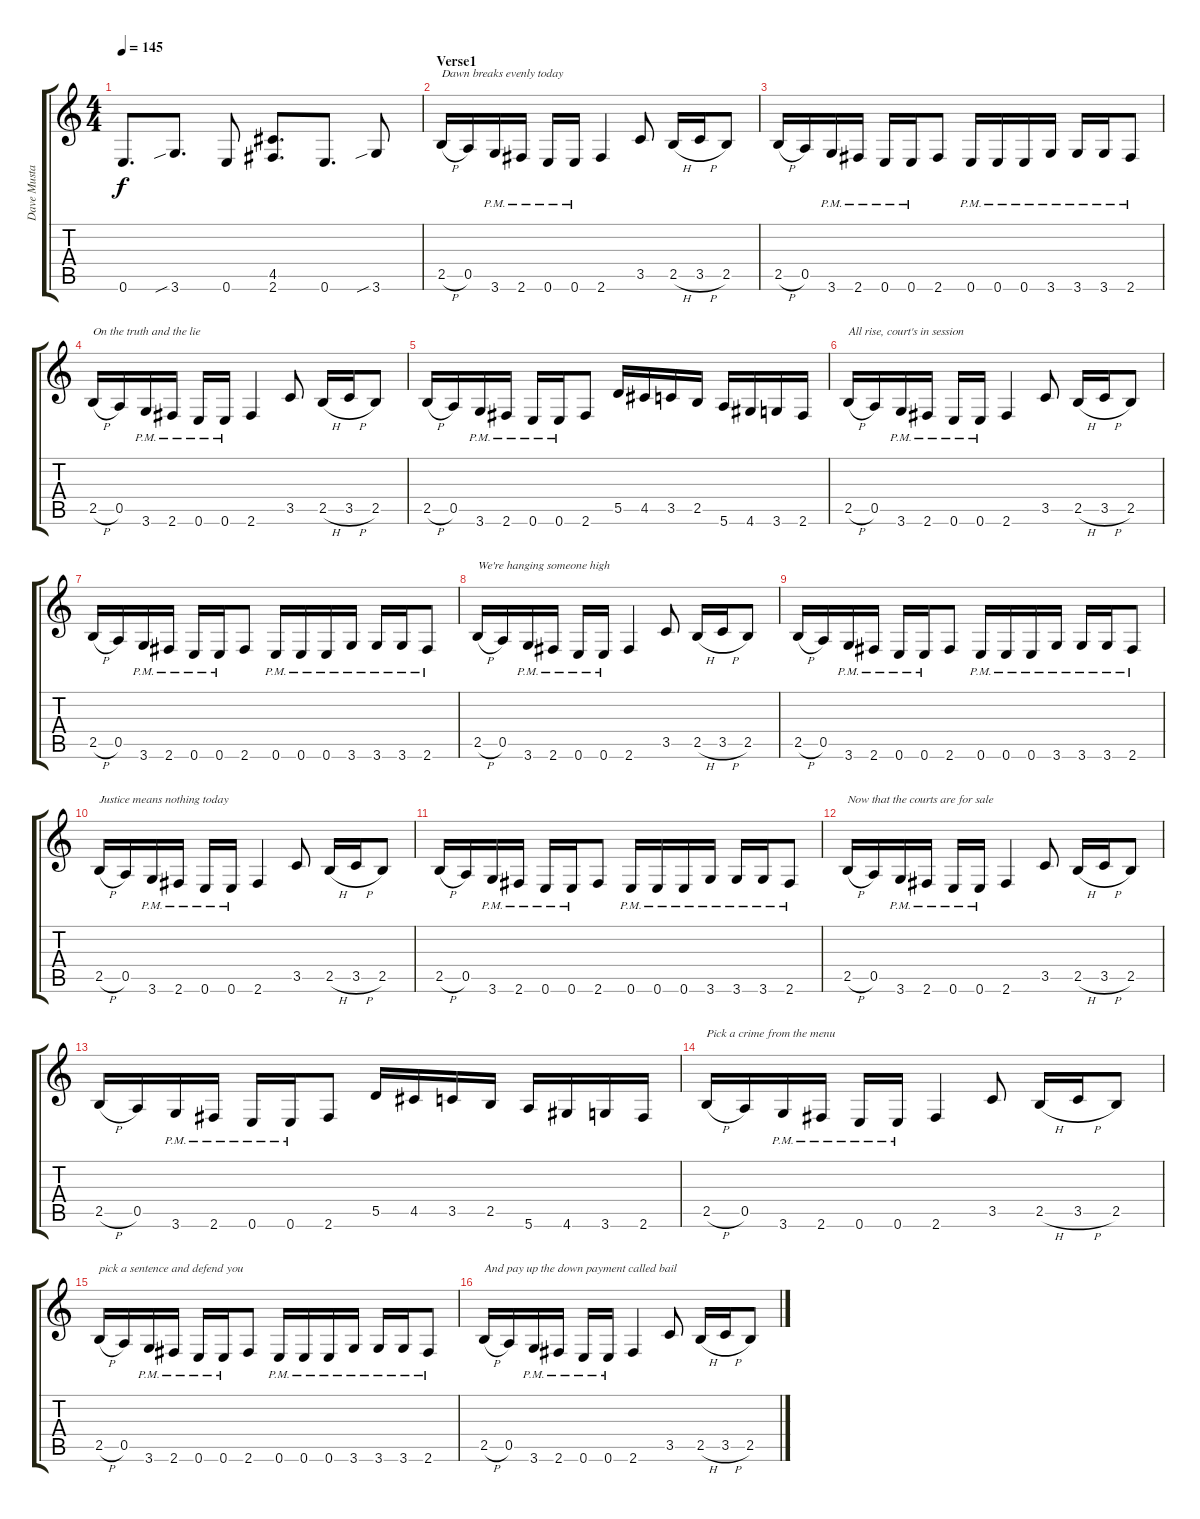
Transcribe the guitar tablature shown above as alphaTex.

\track ("Dave Mustaine" "Dave Musta") {instrument distortionguitar}
\staff {score tabs}
\tuning (E4 B3 G3 D3 A2 E2) {hide}
\ts (4 4)
\tempo 145
\clef g2
\ks c
0.6.8{d dy f} 3.6{sib}.8{d} 0.6.8 (4.5 2.6).8{d} 0.6.8{d} 3.6{sib}.8 |
\section ("" "Verse1")
2.5{h}.16{txt "Dawn breaks evenly today"} 0.5.16 3.6{pm}.16 2.6{pm}.16 0.6{pm}.16 0.6{pm}.16 2.6.4 3.5.8 2.5{h}.16 3.5{h}.16 2.5.8 |
2.5{h}.16 0.5.16 3.6{pm}.16 2.6{pm}.16 0.6{pm}.16 0.6{pm}.16 2.6.8 0.6{pm}.16 0.6{pm}.16 0.6{pm}.16 3.6{pm}.16 3.6{pm}.16 3.6{pm}.16 2.6{pm}.8 |
2.5{h}.16{txt "On the truth and the lie"} 0.5.16 3.6{pm}.16 2.6{pm}.16 0.6{pm}.16 0.6{pm}.16 2.6.4 3.5.8 2.5{h}.16 3.5{h}.16 2.5.8 |
2.5{h}.16 0.5.16 3.6{pm}.16 2.6{pm}.16 0.6{pm}.16 0.6{pm}.16 2.6.8 5.5.16 4.5.16 3.5.16 2.5.16 5.6.16 4.6.16 3.6.16 2.6.16 |
2.5{h}.16{txt "All rise, court's in session"} 0.5.16 3.6{pm}.16 2.6{pm}.16 0.6{pm}.16 0.6{pm}.16 2.6.4 3.5.8 2.5{h}.16 3.5{h}.16 2.5.8 |
2.5{h}.16 0.5.16 3.6{pm}.16 2.6{pm}.16 0.6{pm}.16 0.6{pm}.16 2.6.8 0.6{pm}.16 0.6{pm}.16 0.6{pm}.16 3.6{pm}.16 3.6{pm}.16 3.6{pm}.16 2.6{pm}.8 |
2.5{h}.16{txt "We're hanging someone high"} 0.5.16 3.6{pm}.16 2.6{pm}.16 0.6{pm}.16 0.6{pm}.16 2.6.4 3.5.8 2.5{h}.16 3.5{h}.16 2.5.8 |
2.5{h}.16 0.5.16 3.6{pm}.16 2.6{pm}.16 0.6{pm}.16 0.6{pm}.16 2.6.8 0.6{pm}.16 0.6{pm}.16 0.6{pm}.16 3.6{pm}.16 3.6{pm}.16 3.6{pm}.16 2.6{pm}.8 |
2.5{h}.16{txt "Justice means nothing today"} 0.5.16 3.6{pm}.16 2.6{pm}.16 0.6{pm}.16 0.6{pm}.16 2.6.4 3.5.8 2.5{h}.16 3.5{h}.16 2.5.8 |
2.5{h}.16 0.5.16 3.6{pm}.16 2.6{pm}.16 0.6{pm}.16 0.6{pm}.16 2.6.8 0.6{pm}.16 0.6{pm}.16 0.6{pm}.16 3.6{pm}.16 3.6{pm}.16 3.6{pm}.16 2.6{pm}.8 |
2.5{h}.16{txt "Now that the courts are for sale"} 0.5.16 3.6{pm}.16 2.6{pm}.16 0.6{pm}.16 0.6{pm}.16 2.6.4 3.5.8 2.5{h}.16 3.5{h}.16 2.5.8 |
2.5{h}.16 0.5.16 3.6{pm}.16 2.6{pm}.16 0.6{pm}.16 0.6{pm}.16 2.6.8 5.5.16 4.5.16 3.5.16 2.5.16 5.6.16 4.6.16 3.6.16 2.6.16 |
2.5{h}.16{txt "Pick a crime from the menu"} 0.5.16 3.6{pm}.16 2.6{pm}.16 0.6{pm}.16 0.6{pm}.16 2.6.4 3.5.8 2.5{h}.16 3.5{h}.16 2.5.8 |
2.5{h}.16{txt "pick a sentence and defend you"} 0.5.16 3.6{pm}.16 2.6{pm}.16 0.6{pm}.16 0.6{pm}.16 2.6.8 0.6{pm}.16 0.6{pm}.16 0.6{pm}.16 3.6{pm}.16 3.6{pm}.16 3.6{pm}.16 2.6{pm}.8 |
2.5{h}.16{txt "And pay up the down payment called bail"} 0.5.16 3.6{pm}.16 2.6{pm}.16 0.6{pm}.16 0.6{pm}.16 2.6.4 3.5.8 2.5{h}.16 3.5{h}.16 2.5.8
